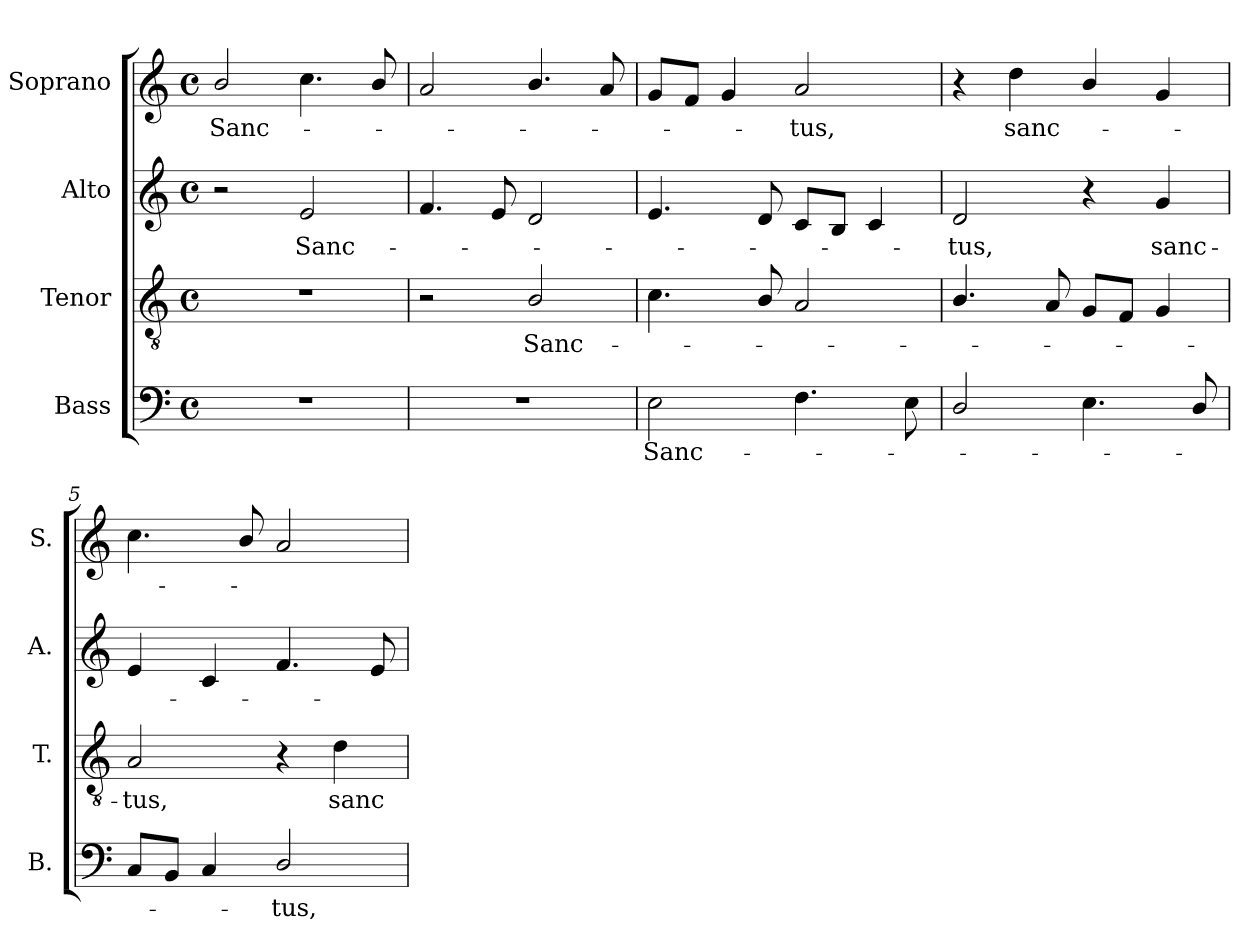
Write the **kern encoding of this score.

**kern	**text	**kern	**text	**kern	**text	**kern	**text
*part4	*part4	*part3	*part3	*part2	*part2	*part1	*part1
*staff4	*staff4	*staff3	*staff3	*staff2	*staff2	*staff1	*staff1
*I"Bass	*	*I"Tenor	*	*I"Alto	*	*I"Soprano	*
*I'B.	*	*I'T.	*	*I'A.	*	*I'S.	*
!!LO:PB:g=z
*clefF4	*	*clefGv2	*	*clefG2	*	*clefG2	*
*	*	*ITrd7c12	*	*	*	*	*
*k[]	*	*k[]	*	*k[]	*	*k[]	*
*C:	*	*C:	*	*C:	*	*C:	*
*M4/4	*	*M4/4	*	*M4/4	*	*M4/4	*
*met(c)	*	*met(c)	*	*met(c)	*	*met(c)	*
=1	=1	=1	=1	=1	=1	=1	=1
!	!	!	!	!	!	!	!LO:LY:b:color=#000000
1r	.	1r	.	2r	.	2bi/	Sanc-
!	!	!	!	!	!LO:LY:b:color=#000000	!	!
.	.	.	.	2ei/	Sanc-	4.cci\	.
.	.	.	.	.	.	8bi/	.
=2	=2	=2	=2	=2	=2	=2	=2
1r	.	2r	.	4.fi/	.	2ai/	.
.	.	.	.	8ei/	.	.	.
!	!	!	!LO:LY:b:color=#000000	!	!	!	!
.	.	2BBi/	Sanc-	2di/	.	4.bi/	.
.	.	.	.	.	.	8ai/	.
=3	=3	=3	=3	=3	=3	=3	=3
!	!LO:LY:b:color=#000000	!	!	!	!	!	!
2Ei\	Sanc-	4.Ci\	.	4.ei/	.	8gi/L	.
.	.	.	.	.	.	8fi/J	.
.	.	.	.	.	.	4gi/	.
.	.	8BBi/	.	8di/	.	.	.
!	!	!	!	!	!	!	!LO:LY:b:color=#000000
4.Fi\	.	2AAi/	.	8ci/L	.	2ai/	-tus,
.	.	.	.	8Bi/J	.	.	.
.	.	.	.	4ci/	.	.	.
8Ei\	.	.	.	.	.	.	.
=4	=4	=4	=4	=4	=4	=4	=4
!	!	!	!	!	!LO:LY:b:color=#000000	!	!
2Di/	.	4.BBi/	.	2di/	-tus,	4r	.
!	!	!	!	!	!	!	!LO:LY:b:color=#000000
.	.	.	.	.	.	4ddi\	sanc-
.	.	8AAi/	.	.	.	.	.
4.Ei\	.	8GGi/L	.	4r	.	4bi/	.
.	.	8FFi/J	.	.	.	.	.
!	!	!	!	!	!LO:LY:b:color=#000000	!	!
.	.	4GGi/	.	4gi/	sanc-	4gi/	.
8Di/	.	.	.	.	.	.	.
=5	=5	=5	=5	=5	=5	=5	=5
!	!	!	!LO:LY:b:color=#000000	!	!	!	!
8Ci/L	.	2AAi/	-tus,	4ei/	.	4.cci\	.
8BBi/J	.	.	.	.	.	.	.
4Ci/	.	.	.	4ci/	.	.	.
.	.	.	.	.	.	8bi/	.
!	!LO:LY:b:color=#000000	!	!	!	!	!	!
2Di/	-tus,	4r	.	4.fi/	.	2ai/	.
!	!	!	!LO:LY:b:color=#000000	!	!	!	!
.	.	4Di\	sanc-	.	.	.	.
.	.	.	.	8ei/	.	.	.
=	=	=	=	=	=	=	=
*-	*-	*-	*-	*-	*-	*-	*-
